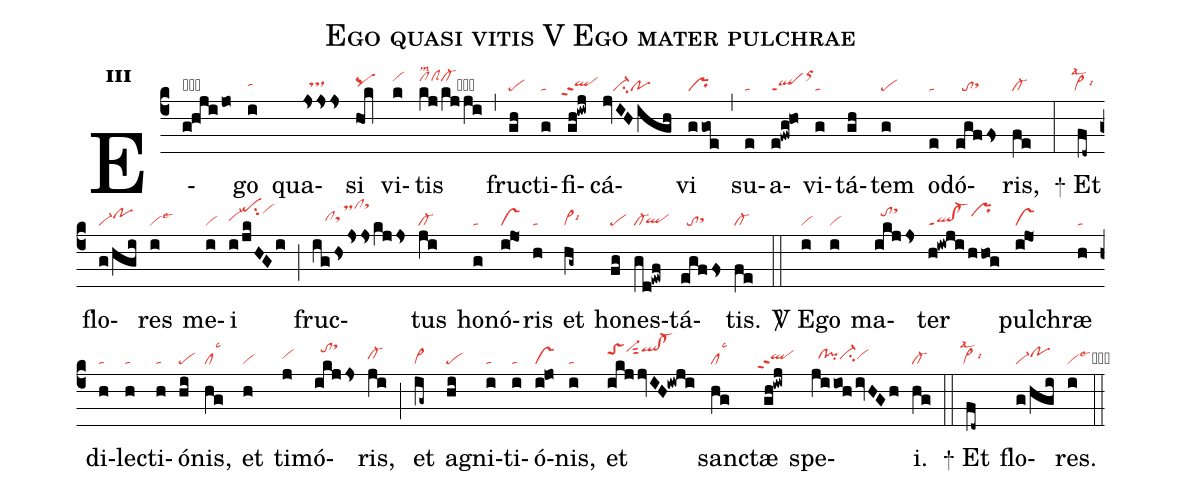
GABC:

name:Ego quasi vitis V Ego mater pulchrae;
office-part:re;
mode:3;
nabc-lines:1;
%%
initial-style: 1;
name: Ego quasi vitis;
mode:3;
office-part: Responsorium;
annotation: Resp.;
annotation:iii;
nabc-lines:1;
%%
(c4) E(g!hji/jo|ob//clpp2orhk)go(i|tahh) qua(jsjsjs|//tshh)si(hok|pqhh) vi(k|vihj)tis(kj/kj/ji|clhjlsm2clShjcl-hjhjlsco2) (,) fruc(gh|pe)ti(g|ta)fi(gh!iwj|``qlhhppt2)cá(jvIHigh|///ci-po)vi(ggoe|pr) (,) su(e|ta)a(e!fwg!ho|qlppt1orhl)vi(g|ta)tá(gh)tem(g|pe) o(e|ta)dó(egffs|//tosthh)ris,(fe|cl-) (:)
<sp>+</sp> Et(fd~|``vi>lsi6lsal2) flo(g/hgi|vi-pohi)res(i|vilse3) me(i|vi)i(i/jkHGi|vi-hhpehlsu2vihk) (;) fruc(ighsjsskjjs|////clhhtsMhhclhmsthn)tus(ji|cl-) ho(g|ta)nó(i!jo1|vs)ris(h|ta) et(hg~|vi>lsi6) ho(fg|pe)nes(gd!ewf|cl-`qlhg)tá(egffs|//tosthh)tis.(fe|cl-) (::)

<sp>V/</sp> E(i|vi)go(i|vi) ma(ikjjs|//tohjsthl)ter(h!iwji/hhog|ql!cl-ppt1prhj) pul(i!jo1|vs)chræ(h|ta) di(h|ta)lec(h|ta)ti(h|ta)ó(hi|pe)nis,(hg|cllsc3) et(h|vi) ti(j|vihh)mó(ikjjs|//tohksthm)ris,(ji|cl-hh) (;) et(ig~|vi>) a(hi|pe)gni(i|ta)ti(i|ta)ó(i!jo|vs)nis,(i|ta) et(ikjjvIH!iwji|toShjvi-hksut2qlhk!cl-hk) sanc(hg|cllsc3)tæ(gh!iwj|``qlhhppt2) spe(jiioh/ivHGh|//clhh!pihhci-hhvihh)i.(hg|cl-) (::)
<sp>+</sp> Et(fd~|``vi>lsi6lsal2) flo(g/hgi|vi-pohi)res.(i|vilse3cb) (::)
